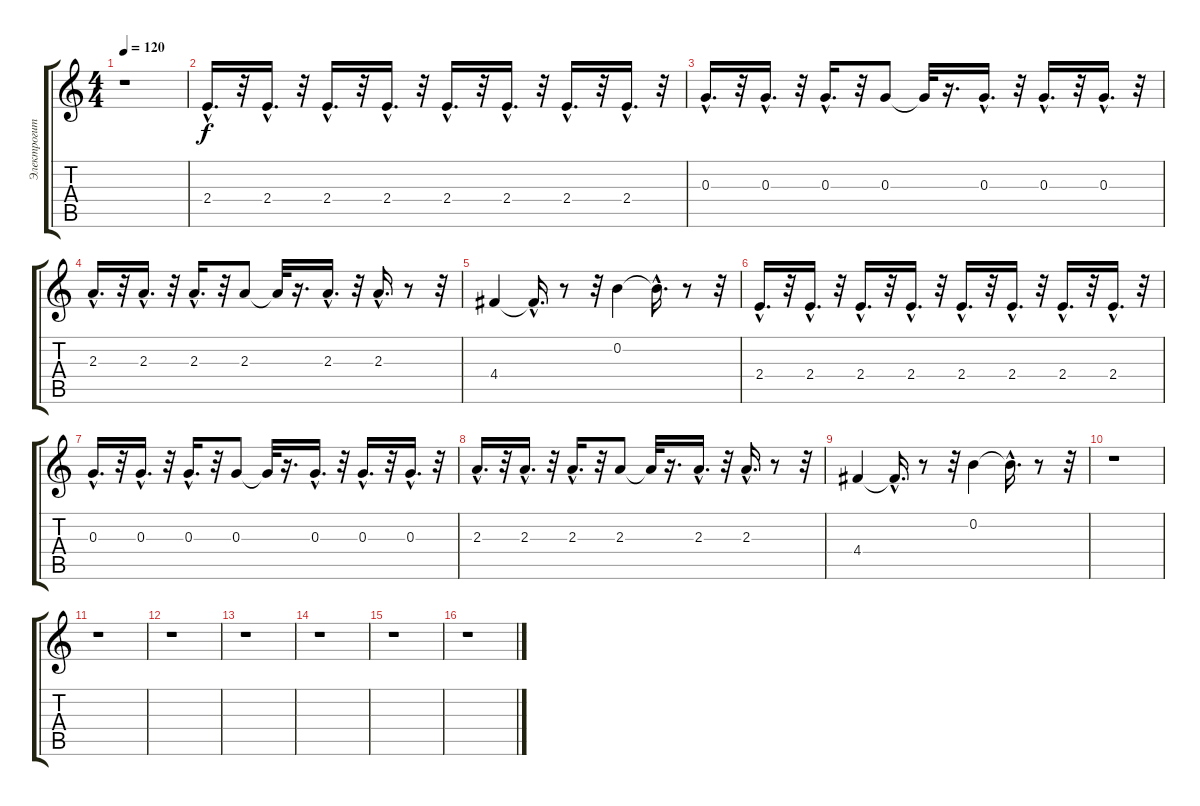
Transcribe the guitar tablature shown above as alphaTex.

\track ("Электрогитара" "Электрогит") {instrument distortionguitar}
\staff {score tabs}
\tuning (E4 B3 G3 D3 A2 E2) {hide}
\ts (4 4)
\tempo 120
\clef g2
\ks c
r.1{dy f} |
2.4{hac}.16{d} r.32 2.4{hac}.16{d} r.32 2.4{hac}.16{d} r.32 2.4{hac}.16{d} r.32 2.4{hac}.16{d} r.32 2.4{hac}.16{d} r.32 2.4{hac}.16{d} r.32 2.4{hac}.16{d} r.32 |
0.3{hac}.16{d} r.32 0.3{hac}.16{d} r.32 0.3{hac}.16{d} r.32 0.3.8 0.3{t}.32 r.16{d} 0.3{hac}.16{d} r.32 0.3{hac}.16{d} r.32 0.3{hac}.16{d} r.32 |
2.3{hac}.16{d} r.32 2.3{hac}.16{d} r.32 2.3{hac}.16{d} r.32 2.3.8 2.3{t}.32 r.16{d} 2.3{hac}.16{d} r.32 2.3{hac}.16{d} r.8 r.32 |
4.4.4 4.4{hac t}.16{d} r.8 r.32 0.2.4 0.2{hac t}.16{d} r.8 r.32 |
2.4{hac}.16{d} r.32 2.4{hac}.16{d} r.32 2.4{hac}.16{d} r.32 2.4{hac}.16{d} r.32 2.4{hac}.16{d} r.32 2.4{hac}.16{d} r.32 2.4{hac}.16{d} r.32 2.4{hac}.16{d} r.32 |
0.3{hac}.16{d} r.32 0.3{hac}.16{d} r.32 0.3{hac}.16{d} r.32 0.3.8 0.3{t}.32 r.16{d} 0.3{hac}.16{d} r.32 0.3{hac}.16{d} r.32 0.3{hac}.16{d} r.32 |
2.3{hac}.16{d} r.32 2.3{hac}.16{d} r.32 2.3{hac}.16{d} r.32 2.3.8 2.3{t}.32 r.16{d} 2.3{hac}.16{d} r.32 2.3{hac}.16{d} r.8 r.32 |
4.4.4 4.4{hac t}.16{d} r.8 r.32 0.2.4 0.2{hac t}.16{d} r.8 r.32 |
r.1 |
r.1 |
r.1 |
r.1 |
r.1 |
r.1 |
r.1
